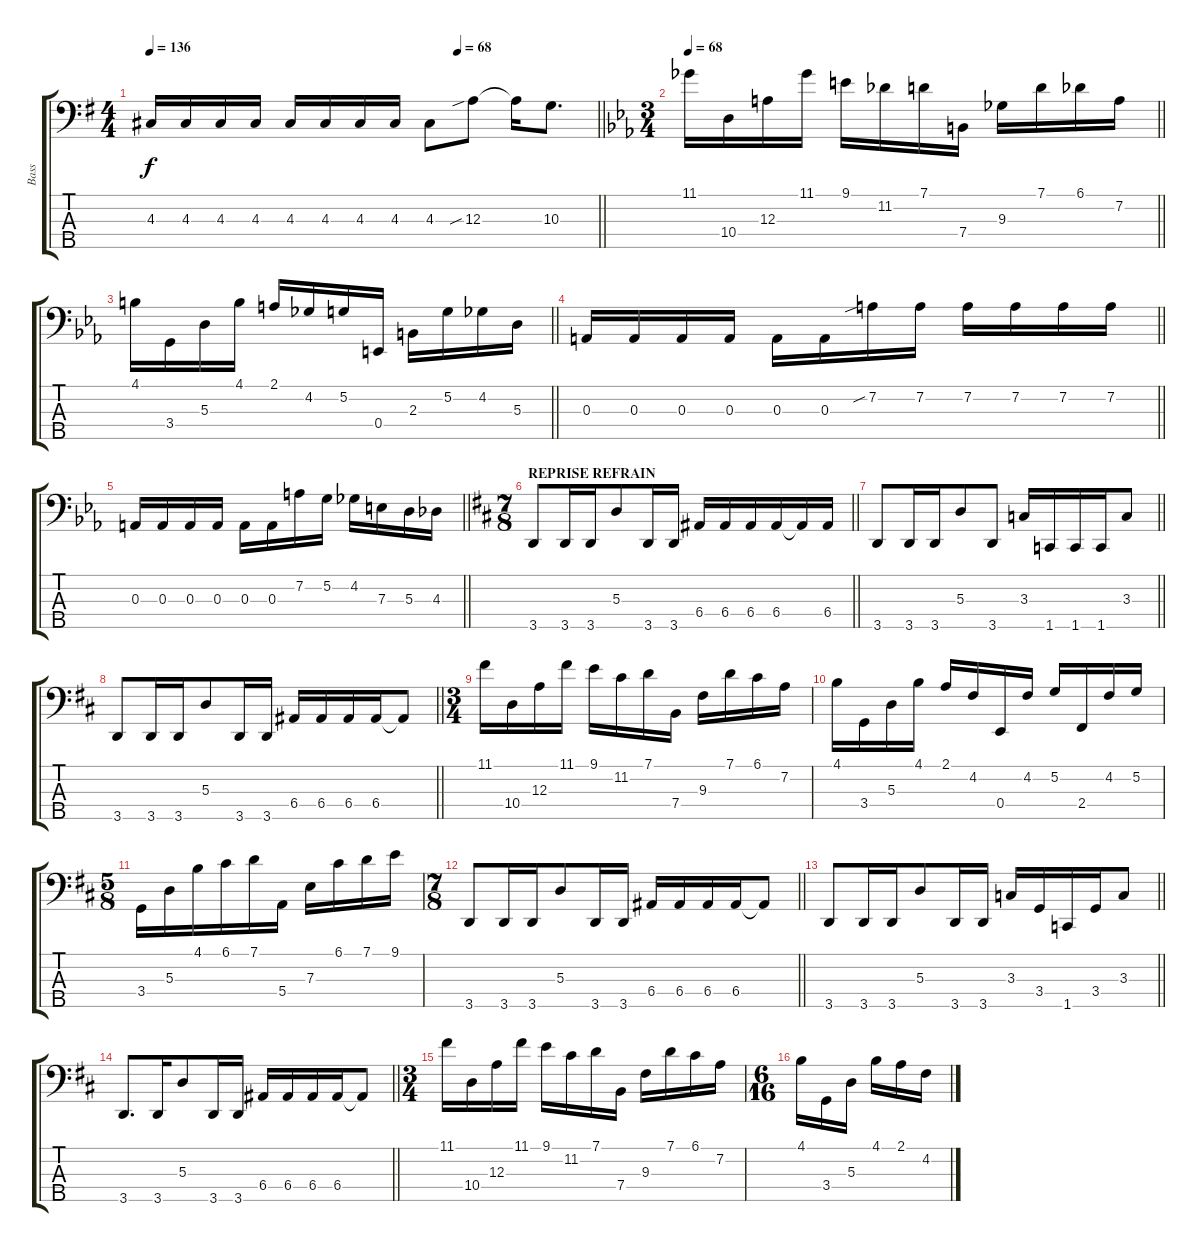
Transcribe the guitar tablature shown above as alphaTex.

\track ("Bass" "Bass") {instrument electricbassfinger}
\staff {score tabs}
\tuning (G2 D2 A1 E1 B0) {hide}
\ts (4 4)
\tempo 136
\tempo (68 0.6875)
\clef f4
\barLineRight lightlight
\ks g
4.3.16{dy f} 4.3.16 4.3.16 4.3.16 4.3.16 4.3.16 4.3.16 4.3.16 4.3.8 12.3{sib}.8 12.3{t}.16 10.3.8{d} |
\ts (3 4)
\tempo 68
\barLineRight lightlight
\ks eb
11.1.16 10.4.16 12.3.16 11.1.16 9.1.16 11.2.16 7.1.16 7.4.16 9.3.16 7.1.16 6.1.16 7.2.16 |
\barLineRight lightlight
4.1.16 3.4.16 5.3.16 4.1.16 2.1.16 4.2.16 5.2.16 0.4.16 2.3.16 5.2.16 4.2.16 5.3.16 |
\barLineRight lightlight
0.3.16 0.3.16 0.3.16 0.3.16 0.3.16 0.3.16 7.2{sib}.16 7.2.16 7.2.16 7.2.16 7.2.16 7.2.16 |
\barLineRight lightlight
0.3.16 0.3.16 0.3.16 0.3.16 0.3.16 0.3.16 7.2.16 5.2.16 4.2.16 7.3.16 5.3.16 4.3.16 |
\ts (7 8)
\section ("" "REPRISE REFRAIN")
\barLineRight lightlight
\ks d
3.5.8 3.5.16 3.5.16 5.3.8 3.5.16 3.5.16 6.4.16 6.4.16 6.4.16 6.4.16 6.4{t}.16 6.4.16 |
\barLineRight lightlight
3.5.8 3.5.16 3.5.16 5.3.8 3.5.8 3.3.16 1.5.16 1.5.16 1.5.16 3.3.8 |
\barLineRight lightlight
3.5.8 3.5.16 3.5.16 5.3.8 3.5.16 3.5.16 6.4.16 6.4.16 6.4.16 6.4.16 6.4{t}.8 |
\ts (3 4)
11.1.16 10.4.16 12.3.16 11.1.16 9.1.16 11.2.16 7.1.16 7.4.16 9.3.16 7.1.16 6.1.16 7.2.16 |
4.1.16 3.4.16 5.3.16 4.1.16 2.1.16 4.2.16 0.4.16 4.2.16 5.2.16 2.4.16 4.2.16 5.2.16 |
\ts (5 8)
3.4.16 5.3.16 4.1.16 6.1.16 7.1.16 5.4.16 7.3.16 6.1.16 7.1.16 9.1.16 |
\ts (7 8)
\barLineRight lightlight
3.5.8 3.5.16 3.5.16 5.3.8 3.5.16 3.5.16 6.4.16 6.4.16 6.4.16 6.4.16 6.4{t}.8 |
\barLineRight lightlight
3.5.8 3.5.16 3.5.16 5.3.8 3.5.16 3.5.16 3.3.16 3.4.16 1.5.16 3.4.16 3.3.8 |
\barLineRight lightlight
3.5.8{d} 3.5.16 5.3.8 3.5.16 3.5.16 6.4.16 6.4.16 6.4.16 6.4.16 6.4{t}.8 |
\ts (3 4)
11.1.16 10.4.16 12.3.16 11.1.16 9.1.16 11.2.16 7.1.16 7.4.16 9.3.16 7.1.16 6.1.16 7.2.16 |
\ts (6 16)
4.1.16 3.4.16 5.3.16 4.1.16 2.1.16 4.2.16
